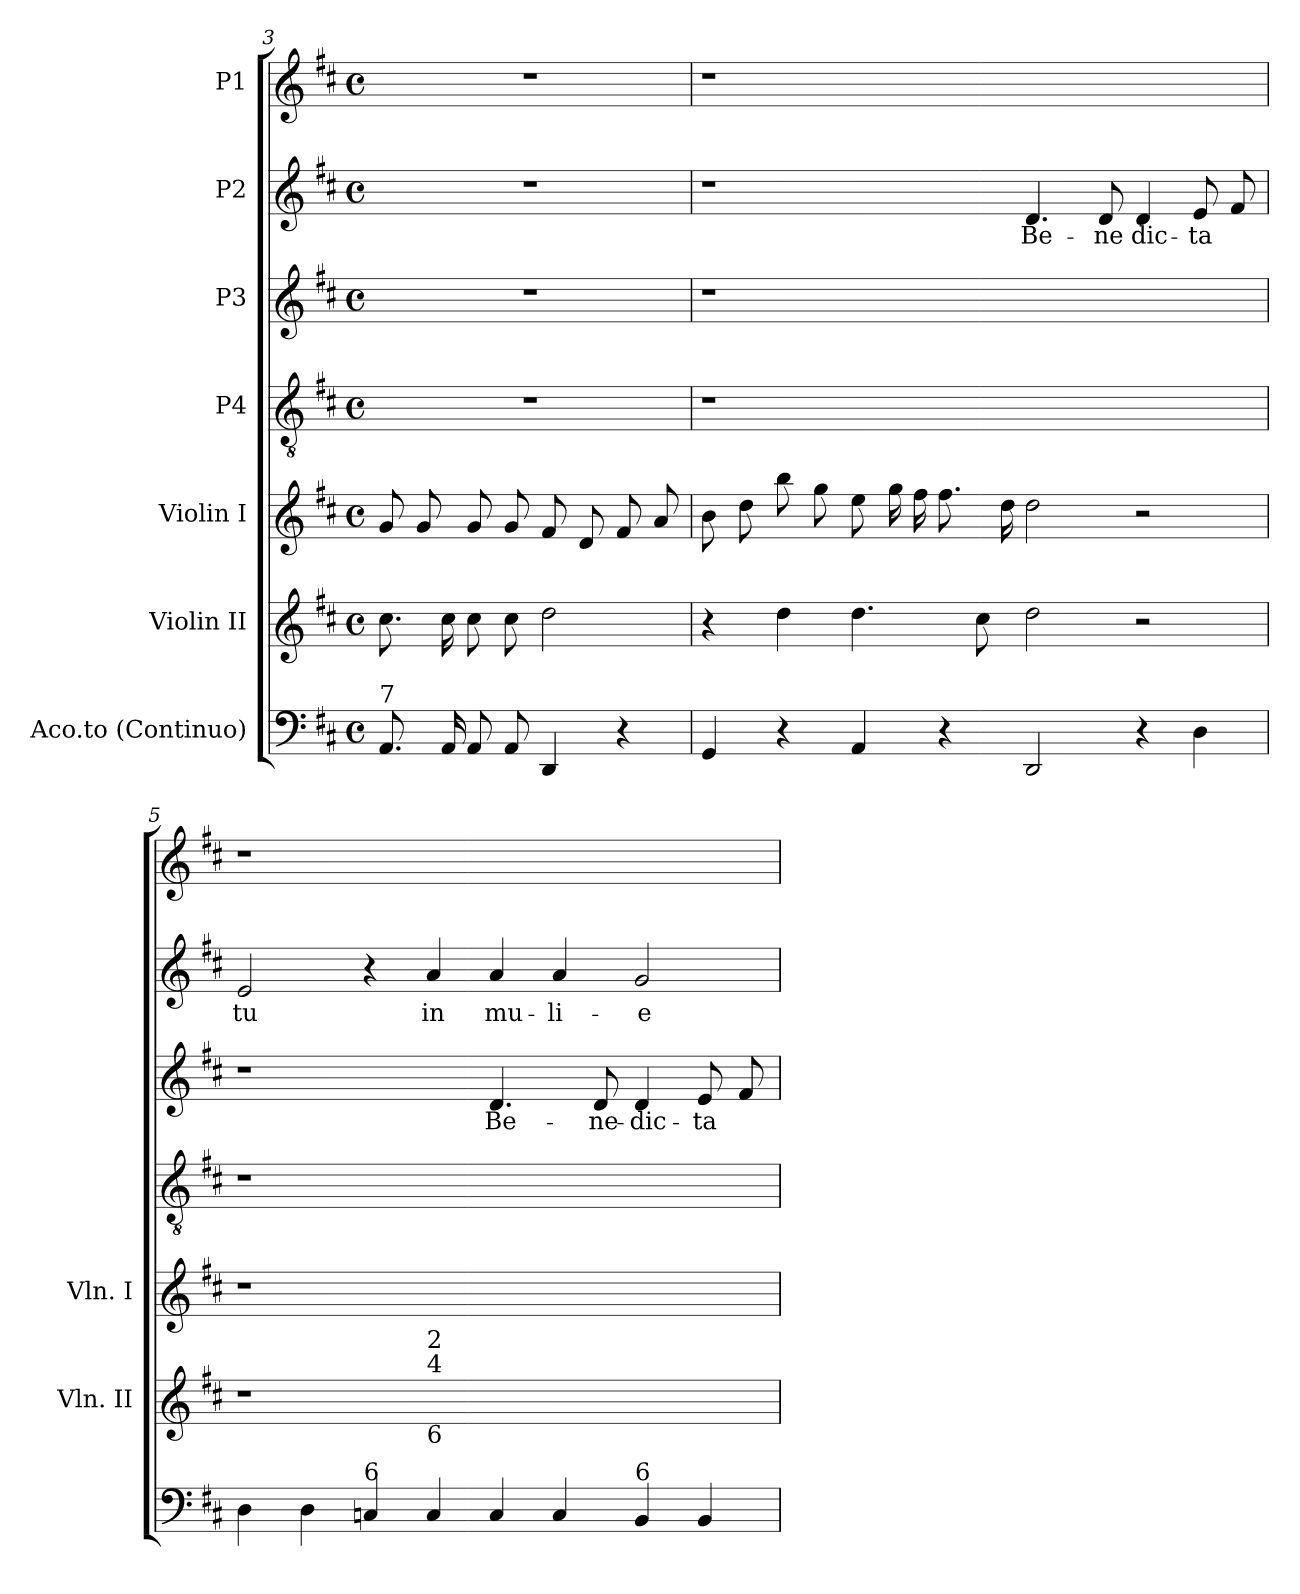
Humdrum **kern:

**kern	**kern	**kern	**kern	**kern	**text	**kern	**text	**kern
*part7	*part6	*part5	*part4	*part3	*part3	*part2	*part2	*part1
*staff7	*staff6	*staff5	*staff4	*staff3	*staff3	*staff2	*staff2	*staff1
*I"Aco.to (Continuo)	*I"Violin II	*I"Violin I	*I"P4	*I"P3	*	*I"P2	*	*I"P1
*	*I'Vln. II	*I'Vln. I	*	*	*	*	*	*
!!LO:LB:g=z
*clefF4	*clefG2	*clefG2	*clefGv2	*clefG2	*	*clefG2	*	*clefG2
*	*	*	*ITrd7c12	*	*	*	*	*
*k[f#c#]	*k[f#c#]	*k[f#c#]	*k[f#c#]	*k[f#c#]	*	*k[f#c#]	*	*k[f#c#]
*D:	*D:	*D:	*D:	*D:	*	*D:	*	*D:
*M4/4	*M4/4	*M4/4	*M4/4	*M4/4	*	*M4/4	*	*M4/4
*met(c)	*met(c)	*met(c)	*met(c)	*met(c)	*	*met(c)	*	*met(c)
=3	=3	=3	=3	=3	=3	=3	=3	=3
!LO:TX:a:t=7	!	!	!	!	!	!	!	!
8.AAi/	8.cc#i\	8gi/	1r	1r	.	1r	.	1r
.	.	8gi/	.	.	.	.	.	.
16AAi/	16cc#i\	.	.	.	.	.	.	.
8AAi/	8cc#i\	8gi/	.	.	.	.	.	.
8AAi/	8cc#i\	8gi/	.	.	.	.	.	.
4DDi/	2ddi\	8f#i/	.	.	.	.	.	.
.	.	8di/	.	.	.	.	.	.
4r	.	8f#i/	.	.	.	.	.	.
.	.	8ai/	.	.	.	.	.	.
=4	=4	=4	=4	=4	=4	=4	=4	=4
!	!	!	!LO:N:vis=1	!LO:N:vis=1	!	!	!	!LO:N:vis=1
4GGi/	4r	8bi\	1r	1r	.	1r	.	1r
.	.	8ddi\	.	.	.	.	.	.
4r	4ddi\	8bbi\	.	.	.	.	.	.
.	.	8ggi\	.	.	.	.	.	.
4AAi/	4.ddi\	8eei\	.	.	.	.	.	.
.	.	16ggi\	.	.	.	.	.	.
.	.	16ff#i\	.	.	.	.	.	.
4r	.	8.ff#i\	.	.	.	.	.	.
.	8cc#i\	.	.	.	.	.	.	.
.	.	16ddi\	.	.	.	.	.	.
!	!	!	!	!	!	!	!LO:LY:b:color=#000000	!
2DDi/	2ddi\	2ddi\	1ryy	1ryy	.	4.di/	Be-	1ryy
!	!	!	!	!	!	!	!LO:LY:b:color=#000000	!
.	.	.	.	.	.	8di/	-ne	.
!	!	!	!	!	!	!	!LO:LY:b:color=#000000	!
4r	2r	2r	.	.	.	4di/	dic-	.
!	!	!	!	!	!	!	!LO:LY:b:color=#000000	!
4Di\	.	.	.	.	.	8ei/	-ta	.
.	.	.	.	.	.	8f#i/	.	.
=5	=5	=5	=5	=5	=5	=5	=5	=5
!	!LO:N:vis=1	!LO:N:vis=1	!LO:N:vis=1	!	!	!	!	!
!	!LO:TX:b:t=6	!	!	!	!	!	!	!
!	!LO:TX:t=9	!	!	!	!	!	!	!
!	!LO:TX:t=2	!	!	!	!	!	!	!
!	!	!	!	!	!	!	!LO:LY:b:color=#000000	!LO:N:vis=1
*	*^	*	*	*	*	*	*	*
4Di\	1r	2.ryy	1r	1r	1r	.	2ei/	tu	1r
4Di\	.	.	.	.	.	.	.	.	.
!LO:TX:a:t=6	!	!	!	!	!	!	!	!	!
4Cni/	.	.	.	.	.	.	4r	.	.
!	!	!LO:TX:b:t=6	!	!	!	!	!	!	!
!	!	!LO:TX:t=4	!	!	!	!	!	!	!
!	!	!LO:TX:t=2	!	!	!	!	!	!	!
!	!	!	!	!	!	!	!	!LO:LY:b:color=#000000	!
4Ci/	.	1ryy	.	.	.	.	4ai/	in	.
!	!	!	!	!	!	!LO:LY:b:color=#000000	!	!	!
!	!	!	!	!	!	!	!	!LO:LY:b:color=#000000	!
4Ci/	1ryy	.	1ryy	1ryy	4.di/	Be-	4ai/	mu-	1ryy
!	!	!	!	!	!	!	!	!LO:LY:b:color=#000000	!
4Ci/	.	.	.	.	.	.	4ai/	-li-	.
!	!	!	!	!	!	!LO:LY:b:color=#000000	!	!	!
.	.	.	.	.	8di/	-ne-	.	.	.
!	!	!	!	!	!	!LO:LY:b:color=#000000	!	!	!
!LO:TX:a:t=6	!	!	!	!	!	!	!	!	!
!	!	!	!	!	!	!	!	!LO:LY:b:color=#000000	!
4BBi/	.	.	.	.	4di/	-dic-	2gi/	-e-	.
!	!	!	!	!	!	!LO:LY:b:color=#000000	!	!	!
4BBi/	.	4ryy	.	.	8ei/	-ta	.	.	.
.	.	.	.	.	8f#i/	.	.	.	.
*	*v	*v	*	*	*	*	*	*	*
=	=	=	=	=	=	=	=	=
*-	*-	*-	*-	*-	*-	*-	*-	*-
